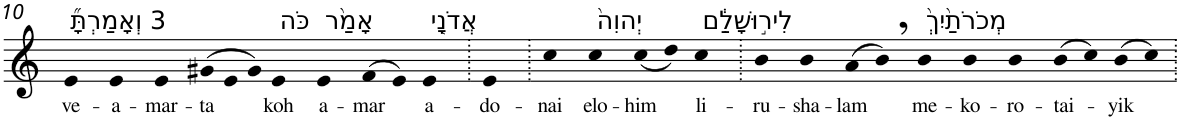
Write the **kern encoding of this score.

**kern	**text
*part1	*part1
*staff1	*staff1
*I"Piano	*
*I'Pno	*
!!LO:PB:g=z
*clefG2	*
*k[]	*
=10	=10
!LO:TX:a:t=3 וְאָמַרְתָּ֞	!
!	!LO:LY:b
4e	ve-
!	!LO:LY:b
4e	-a-
!	!LO:LY:b
4e	-mar-
*Xtuplet	*
!	!LO:LY:b
(>12g#X	-ta
12e	.
12g#)	.
!LO:TX:a:t=כֹּה	!
!	!LO:LY:b
4e	koh
!LO:TX:a:t=אָמַ֨ר	!
!	!LO:LY:b
4e	a-
!	!LO:LY:b
(>8f	-mar
8e)	.
!LO:TX:a:t=אֲדֹנָ֤י	!
!	!LO:LY:b
4e	a-
=11.	=11.
!	!LO:LY:b
4e	-do-
=12.	=12.
!	!LO:LY:b
4cc	-nai
!LO:TX:a:t=יְהוִה֙	!
!	!LO:LY:b
4cc	elo-
!	!LO:LY:b
(<8cc	-him
8dd)	.
!LO:TX:a:t=לִיר֣וּשָׁלִַ֔ם	!
!	!LO:LY:b
4cc	li-
=13.	=13.
!	!LO:LY:b
4b	-ru-
!	!LO:LY:b
4b	-sha-
!	!LO:LY:b
(>8a	-lam
8b,)	.
!LO:TX:a:t=מְכֹרֹתַ֙יִךְ֙	!
!	!LO:LY:b
4b	me-
!	!LO:LY:b
4b	-ko-
!	!LO:LY:b
4b	-ro-
!	!LO:LY:b
(>8b	-tai-
8cc)	.
!	!LO:LY:b
(>8b	-yik
8cc)	.
=.	=.
*-	*-
